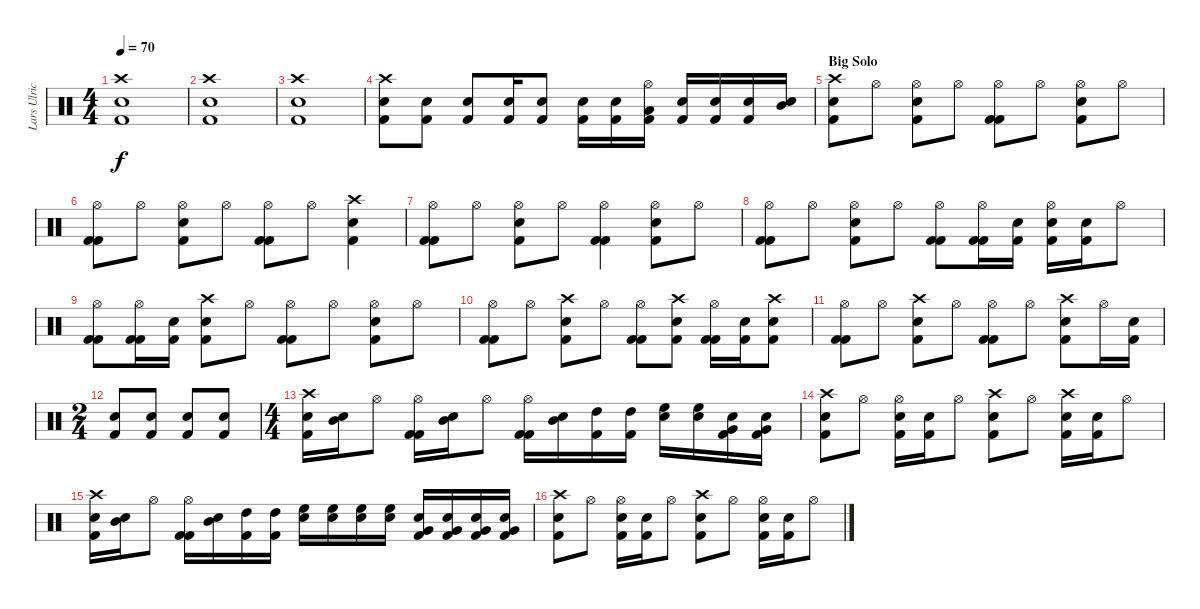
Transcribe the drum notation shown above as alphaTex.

\track ("Lars Ulrich (Drums)" "Lars Ulric") {instrument percussion}
\staff {score}
\articulation defaults
\ts (4 4)
\tempo 70
\clef neutral
\ks c
("Snare (hit) 2" "Kick (hit) 2" "Crash high (hit)").1{dy f} |
("Snare (hit) 2" "Kick (hit) 2" "Crash high (hit)").1 |
("Snare (hit) 2" "Kick (hit) 2" "Crash high (hit)").1 |
("Snare (hit) 2" "Kick (hit) 2" "Crash high (hit)").8 ("Snare (hit) 2" "Kick (hit) 2").8 ("Snare (hit) 2" "Kick (hit) 2").8 ("Snare (hit) 2" "Kick (hit) 2").16 ("Snare (hit) 2" "Kick (hit) 2").8 ("Snare (hit) 2" "Kick (hit) 2").16 ("Snare (hit) 2" "Kick (hit) 2").16 ("Low Tom (hit)" "Kick (hit) 2" "Hi-Hat (open)").16 ("Snare (hit) 2" "Kick (hit) 2").16 ("Snare (hit) 2" "Kick (hit) 2").16 ("Snare (hit) 2" "Kick (hit) 2").16 ("Mid Tom (hit)" "Snare (hit) 2").16 |
\section ("" "Big Solo")
("Snare (hit) 2" "Kick (hit) 2" "Crash high (hit)").8 "Hi-Hat (open)".8 ("Snare (hit) 2" "Kick (hit) 2" "Hi-Hat (open)").8 "Hi-Hat (open)".8 ("Kick (hit) 2" "Kick (hit) 2" "Hi-Hat (open)").8 "Hi-Hat (open)".8 ("Snare (hit) 2" "Kick (hit) 2" "Hi-Hat (open)").8 "Hi-Hat (open)".8 |
("Kick (hit) 2" "Kick (hit) 2" "Hi-Hat (open)").8 "Hi-Hat (open)".8 ("Snare (hit) 2" "Kick (hit) 2" "Hi-Hat (open)").8 "Hi-Hat (open)".8 ("Kick (hit) 2" "Kick (hit) 2" "Hi-Hat (open)").8 "Hi-Hat (open)".8 ("Snare (hit) 2" "Kick (hit) 2" "Crash high (hit)").4 |
("Kick (hit) 2" "Kick (hit) 2" "Hi-Hat (open)").8 "Hi-Hat (open)".8 ("Snare (hit) 2" "Kick (hit) 2" "Hi-Hat (open)").8 "Hi-Hat (open)".8 ("Kick (hit) 2" "Kick (hit) 2" "Hi-Hat (open)").4 ("Snare (hit) 2" "Kick (hit) 2" "Hi-Hat (open)").8 "Hi-Hat (open)".8 |
("Kick (hit) 2" "Kick (hit) 2" "Hi-Hat (open)").8 "Hi-Hat (open)".8 ("Snare (hit) 2" "Kick (hit) 2" "Hi-Hat (open)").8 "Hi-Hat (open)".8 ("Kick (hit) 2" "Kick (hit) 2" "Hi-Hat (open)").8 ("Kick (hit) 2" "Kick (hit) 2" "Hi-Hat (open)").16 ("Snare (hit) 2" "Kick (hit) 2").16 ("Snare (hit) 2" "Kick (hit) 2" "Hi-Hat (open)").16 ("Snare (hit) 2" "Kick (hit) 2").16 "Hi-Hat (open)".8 |
("Kick (hit) 2" "Kick (hit) 2" "Hi-Hat (open)").8 ("Kick (hit) 2" "Kick (hit) 2" "Hi-Hat (open)").16 ("Snare (hit) 2" "Kick (hit) 2").16 ("Snare (hit) 2" "Kick (hit) 2" "Crash high (hit)").8 "Hi-Hat (open)".8 ("Kick (hit) 2" "Kick (hit) 2" "Hi-Hat (open)").8 "Hi-Hat (open)".8 ("Snare (hit) 2" "Kick (hit) 2" "Hi-Hat (open)").8 "Hi-Hat (open)".8 |
("Kick (hit) 2" "Kick (hit) 2" "Hi-Hat (open)").8 "Hi-Hat (open)".8 ("Snare (hit) 2" "Kick (hit) 2" "Crash high (hit)").8 "Hi-Hat (open)".8 ("Kick (hit) 2" "Kick (hit) 2" "Hi-Hat (open)").8 ("Snare (hit) 2" "Kick (hit) 2" "Crash high (hit)").8 ("Kick (hit) 2" "Kick (hit) 2" "Hi-Hat (open)").16 ("Snare (hit) 2" "Kick (hit) 2").16 ("Snare (hit) 2" "Kick (hit) 2" "Crash high (hit)").8 |
("Kick (hit) 2" "Kick (hit) 2" "Hi-Hat (open)").8 "Hi-Hat (open)".8 ("Snare (hit) 2" "Kick (hit) 2" "Crash high (hit)").8 "Hi-Hat (open)".8 ("Kick (hit) 2" "Kick (hit) 2" "Hi-Hat (open)").8 "Hi-Hat (open)".8 ("Snare (hit) 2" "Kick (hit) 2" "Crash high (hit)").8 "Hi-Hat (open)".16 ("Snare (hit) 2" "Kick (hit) 2").16 |
\ts (2 4)
("Snare (hit) 2" "Kick (hit) 2").8 ("Snare (hit) 2" "Kick (hit) 2").8 ("Snare (hit) 2" "Kick (hit) 2").8 ("Snare (hit) 2" "Kick (hit) 2").8 |
\ts (4 4)
("Snare (hit) 2" "Kick (hit) 2" "Crash high (hit)").16 ("Mid Tom (hit)" "Snare (hit) 2").16 "Hi-Hat (open)".8 ("Kick (hit) 2" "Kick (hit) 2" "Hi-Hat (open)").16 ("Mid Tom (hit)" "Snare (hit) 2").16 "Hi-Hat (open)".8 ("Kick (hit) 2" "Kick (hit) 2" "Hi-Hat (open)").16 ("Mid Tom (hit)" "Snare (hit) 2").16 ("High Tom (hit)" "Kick (hit) 2").16 ("High Tom (hit)" "Kick (hit) 2").16 ("High Floor Tom (hit)" "Snare (hit) 2").16 ("High Floor Tom (hit)" "Snare (hit) 2").16 ("Very Low Tom (hit)" "Kick (hit) 2" "Snare (hit) 2").16 ("Very Low Tom (hit)" "Kick (hit) 2" "Snare (hit) 2").16 |
("Snare (hit) 2" "Kick (hit) 2" "Crash high (hit)").8 "Hi-Hat (open)".8 ("Snare (hit) 2" "Kick (hit) 2" "Hi-Hat (open)").16 ("Snare (hit) 2" "Kick (hit) 2").16 "Hi-Hat (open)".8 ("Snare (hit) 2" "Kick (hit) 2" "Crash high (hit)").8 "Hi-Hat (open)".8 ("Snare (hit) 2" "Kick (hit) 2" "Crash high (hit)").16 ("Snare (hit) 2" "Kick (hit) 2").16 "Hi-Hat (open)".8 |
("Snare (hit) 2" "Kick (hit) 2" "Crash high (hit)").16 ("Mid Tom (hit)" "Snare (hit) 2").16 "Hi-Hat (open)".8 ("Kick (hit) 2" "Kick (hit) 2" "Hi-Hat (open)").16 ("Mid Tom (hit)" "Snare (hit) 2").16 ("High Tom (hit)" "Kick (hit) 2").16 ("High Tom (hit)" "Kick (hit) 2").16 ("High Floor Tom (hit)" "Snare (hit) 2").16 ("High Floor Tom (hit)" "Snare (hit) 2").16 ("High Floor Tom (hit)" "Snare (hit) 2").16 ("High Floor Tom (hit)" "Snare (hit) 2").16 ("Very Low Tom (hit)" "Kick (hit) 2" "Snare (hit) 2").16 ("Very Low Tom (hit)" "Kick (hit) 2" "Snare (hit) 2").16 ("Very Low Tom (hit)" "Kick (hit) 2" "Snare (hit) 2").16 ("Very Low Tom (hit)" "Kick (hit) 2" "Snare (hit) 2").16 |
("Snare (hit) 2" "Kick (hit) 2" "Crash high (hit)").8 "Hi-Hat (open)".8 ("Snare (hit) 2" "Kick (hit) 2" "Hi-Hat (open)").16 ("Snare (hit) 2" "Kick (hit) 2").16 "Hi-Hat (open)".8 ("Snare (hit) 2" "Kick (hit) 2" "Crash high (hit)").8 "Hi-Hat (open)".8 ("Snare (hit) 2" "Kick (hit) 2" "Hi-Hat (open)").16 ("Snare (hit) 2" "Kick (hit) 2").16 "Hi-Hat (open)".8
